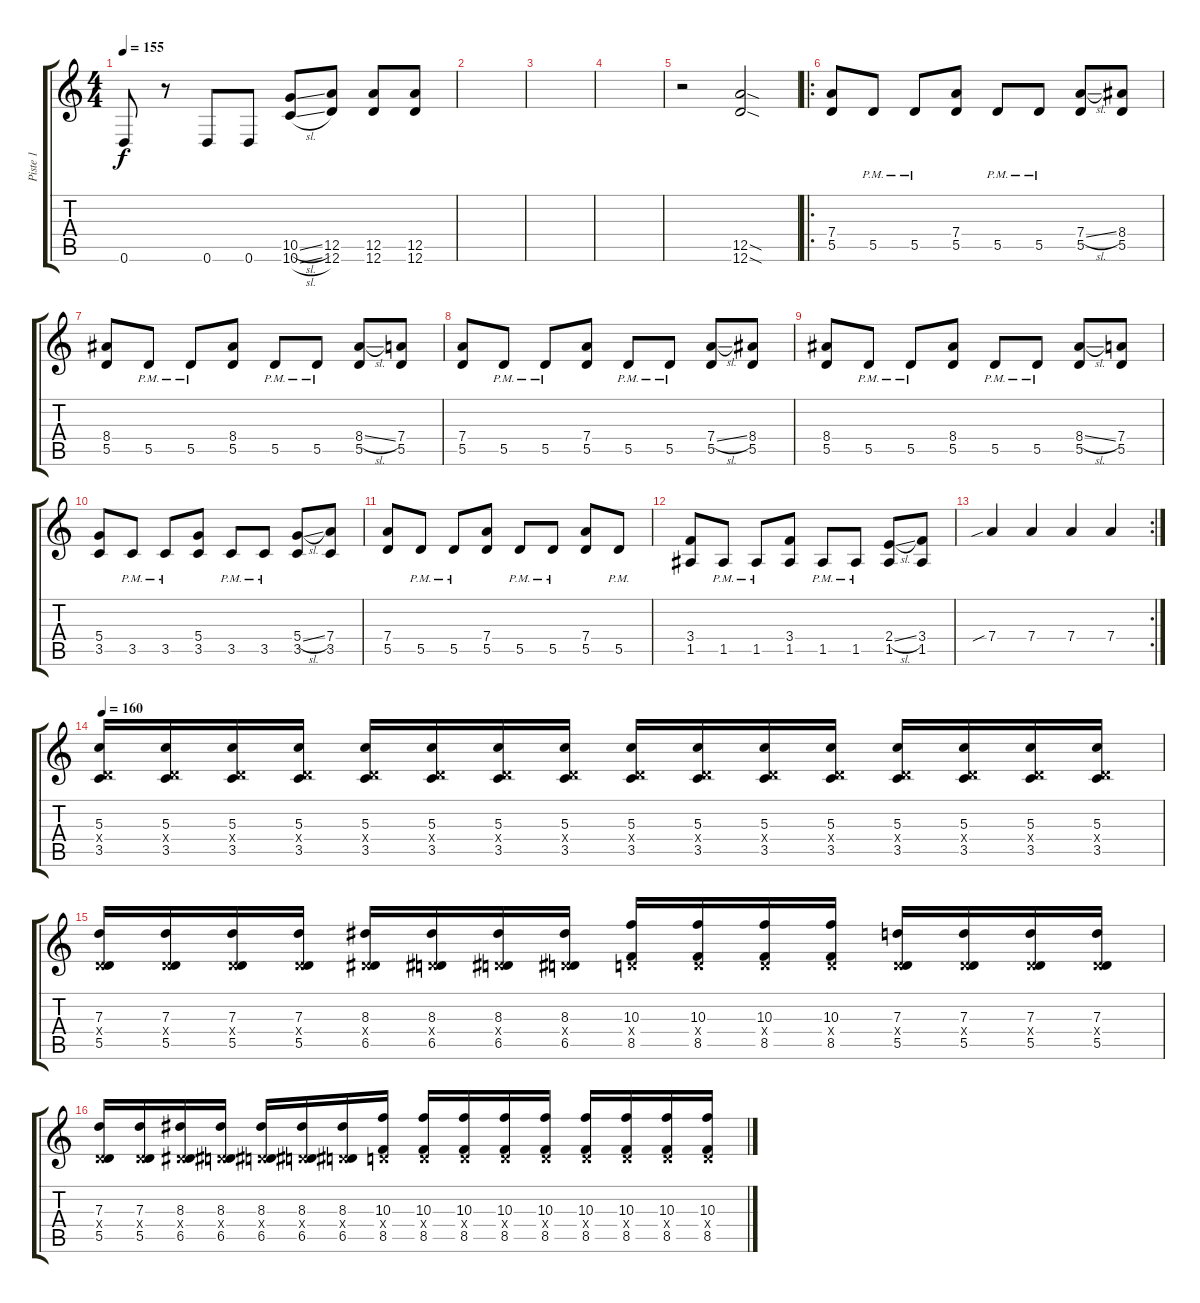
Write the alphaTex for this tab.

\track ("Piste 1" "Piste 1") {instrument distortionguitar}
\staff {score tabs}
\tuning (E4 B3 G3 D3 A2 D2) {hide}
\ts (4 4)
\tempo 155
\clef g2
\ks c
0.6.8{dy f} r.8 0.6.8 0.6.8 (10.5{sl} 10.6{sl}).8 (12.5 12.6).8 (12.5 12.6).8 (12.5 12.6).8 |
|
|
|
r.2 (12.5{sod} 12.6{sod}).2 |
\ro
(7.4 5.5).8 5.5{pm}.8 5.5{pm}.8 (7.4 5.5).8 5.5{pm}.8 5.5{pm}.8 (7.4{sl} 5.5).8 (8.4 5.5).8 |
(8.4 5.5).8 5.5{pm}.8 5.5{pm}.8 (8.4 5.5).8 5.5{pm}.8 5.5{pm}.8 (8.4{sl} 5.5).8 (7.4 5.5).8 |
(7.4 5.5).8 5.5{pm}.8 5.5{pm}.8 (7.4 5.5).8 5.5{pm}.8 5.5{pm}.8 (7.4{sl} 5.5).8 (8.4 5.5).8 |
(8.4 5.5).8 5.5{pm}.8 5.5{pm}.8 (8.4 5.5).8 5.5{pm}.8 5.5{pm}.8 (8.4{sl} 5.5).8 (7.4 5.5).8 |
(5.4 3.5).8 3.5{pm}.8 3.5{pm}.8 (5.4 3.5).8 3.5{pm}.8 3.5{pm}.8 (5.4{sl} 3.5).8 (7.4 3.5).8 |
(7.4 5.5).8 5.5{pm}.8 5.5{pm}.8 (7.4 5.5).8 5.5{pm}.8 5.5{pm}.8 (7.4 5.5).8 5.5{pm}.8 |
(3.4 1.5).8 1.5{pm}.8 1.5{pm}.8 (3.4 1.5).8 1.5{pm}.8 1.5{pm}.8 (2.4{sl} 1.5).8 (3.4 1.5).8 |
\rc 2
7.4{sib}.4 7.4.4 7.4.4 7.4.4 |
\tempo 160
(5.3 0.4{x} 3.5).16 (5.3 0.4{x} 3.5).16 (5.3 0.4{x} 3.5).16 (5.3 0.4{x} 3.5).16 (5.3 0.4{x} 3.5).16 (5.3 0.4{x} 3.5).16 (5.3 0.4{x} 3.5).16 (5.3 0.4{x} 3.5).16 (5.3 0.4{x} 3.5).16 (5.3 0.4{x} 3.5).16 (5.3 0.4{x} 3.5).16 (5.3 0.4{x} 3.5).16 (5.3 0.4{x} 3.5).16 (5.3 0.4{x} 3.5).16 (5.3 0.4{x} 3.5).16 (5.3 0.4{x} 3.5).16 |
(7.3 0.4{x} 5.5).16 (7.3 0.4{x} 5.5).16 (7.3 0.4{x} 5.5).16 (7.3 0.4{x} 5.5).16 (8.3 0.4{x} 6.5).16 (8.3 0.4{x} 6.5).16 (8.3 0.4{x} 6.5).16 (8.3 0.4{x} 6.5).16 (10.3 0.4{x} 8.5).16 (10.3 0.4{x} 8.5).16 (10.3 0.4{x} 8.5).16 (10.3 0.4{x} 8.5).16 (7.3 0.4{x} 5.5).16 (7.3 0.4{x} 5.5).16 (7.3 0.4{x} 5.5).16 (7.3 0.4{x} 5.5).16 |
(7.3 0.4{x} 5.5).16 (7.3 0.4{x} 5.5).16 (8.3 0.4{x} 6.5).16 (8.3 0.4{x} 6.5).16 (8.3 0.4{x} 6.5).16 (8.3 0.4{x} 6.5).16 (8.3 0.4{x} 6.5).16 (10.3 0.4{x} 8.5).16 (10.3 0.4{x} 8.5).16 (10.3 0.4{x} 8.5).16 (10.3 0.4{x} 8.5).16 (10.3 0.4{x} 8.5).16 (10.3 0.4{x} 8.5).16 (10.3 0.4{x} 8.5).16 (10.3 0.4{x} 8.5).16 (10.3 0.4{x} 8.5).16
